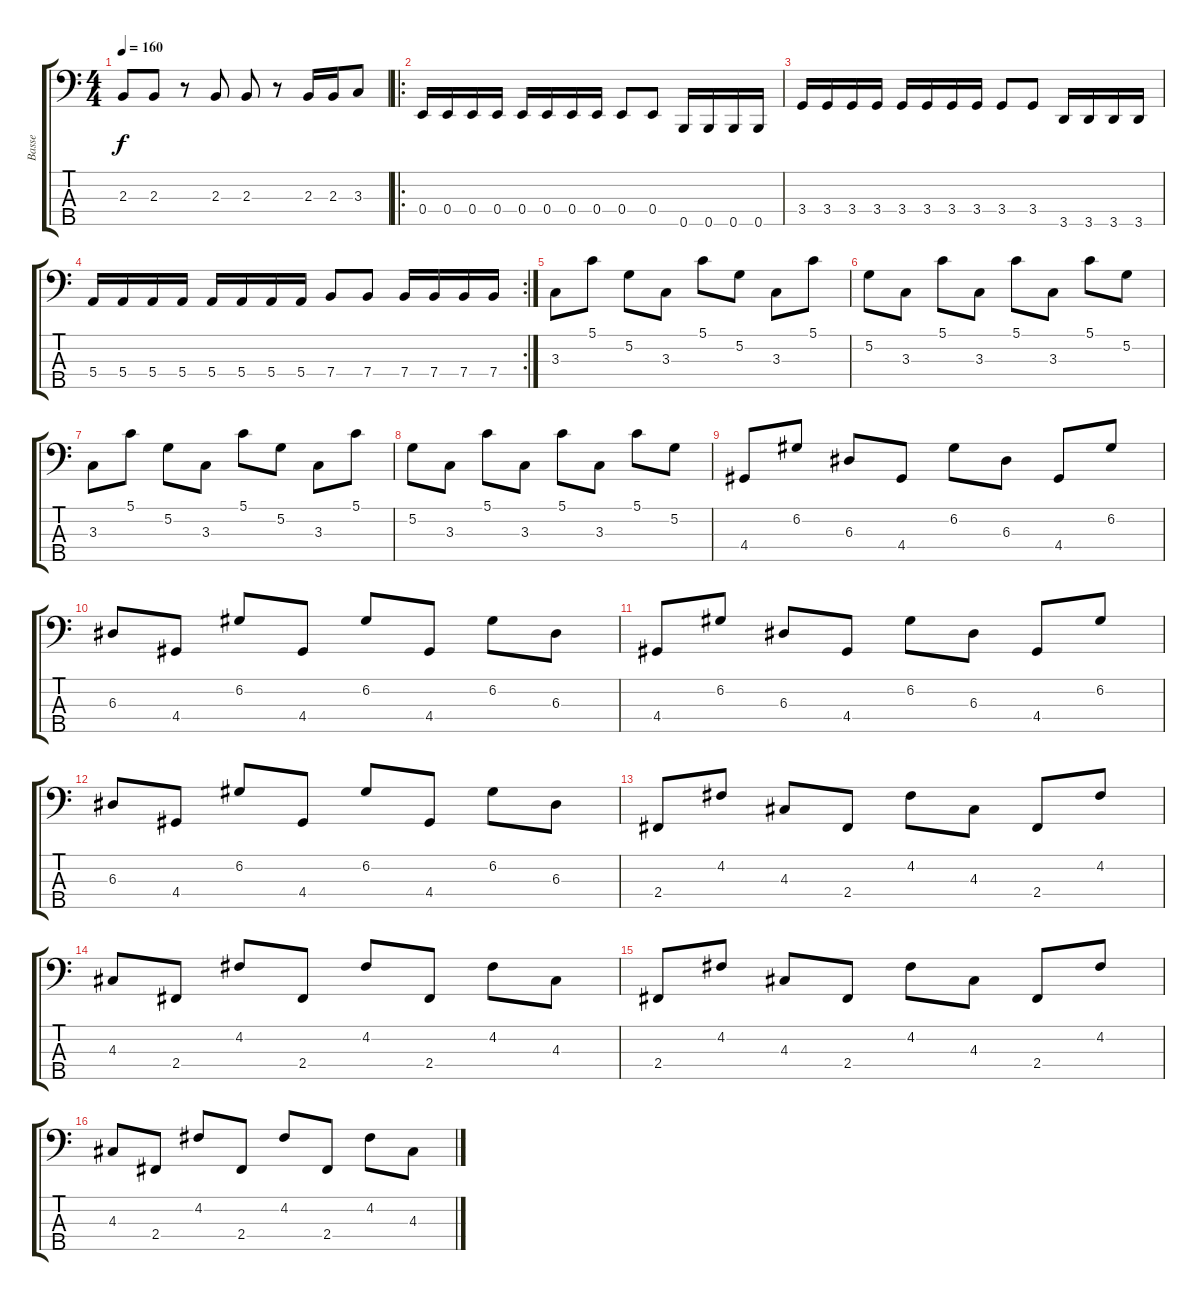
\track ("Basse" "Basse") {instrument electricbassfinger}
\staff {score tabs}
\tuning (G2 D2 A1 E1 B0) {hide}
\ts (4 4)
\tempo 160
\clef f4
\ks c
2.3.8{dy f} 2.3.8 r.8 2.3.8 2.3.8 r.8 2.3.16 2.3.16 3.3.8 |
\ro
0.4.16 0.4.16 0.4.16 0.4.16 0.4.16 0.4.16 0.4.16 0.4.16 0.4.8 0.4.8 0.5.16 0.5.16 0.5.16 0.5.16 |
3.4.16 3.4.16 3.4.16 3.4.16 3.4.16 3.4.16 3.4.16 3.4.16 3.4.8 3.4.8 3.5.16 3.5.16 3.5.16 3.5.16 |
\rc 2
5.4.16 5.4.16 5.4.16 5.4.16 5.4.16 5.4.16 5.4.16 5.4.16 7.4.8 7.4.8 7.4.16 7.4.16 7.4.16 7.4.16 |
3.3.8 5.1.8 5.2.8 3.3.8 5.1.8 5.2.8 3.3.8 5.1.8 |
5.2.8 3.3.8 5.1.8 3.3.8 5.1.8 3.3.8 5.1.8 5.2.8 |
3.3.8 5.1.8 5.2.8 3.3.8 5.1.8 5.2.8 3.3.8 5.1.8 |
5.2.8 3.3.8 5.1.8 3.3.8 5.1.8 3.3.8 5.1.8 5.2.8 |
4.4.8 6.2.8 6.3.8 4.4.8 6.2.8 6.3.8 4.4.8 6.2.8 |
6.3.8 4.4.8 6.2.8 4.4.8 6.2.8 4.4.8 6.2.8 6.3.8 |
4.4.8 6.2.8 6.3.8 4.4.8 6.2.8 6.3.8 4.4.8 6.2.8 |
6.3.8 4.4.8 6.2.8 4.4.8 6.2.8 4.4.8 6.2.8 6.3.8 |
2.4.8 4.2.8 4.3.8 2.4.8 4.2.8 4.3.8 2.4.8 4.2.8 |
4.3.8 2.4.8 4.2.8 2.4.8 4.2.8 2.4.8 4.2.8 4.3.8 |
2.4.8 4.2.8 4.3.8 2.4.8 4.2.8 4.3.8 2.4.8 4.2.8 |
4.3.8 2.4.8 4.2.8 2.4.8 4.2.8 2.4.8 4.2.8 4.3.8
